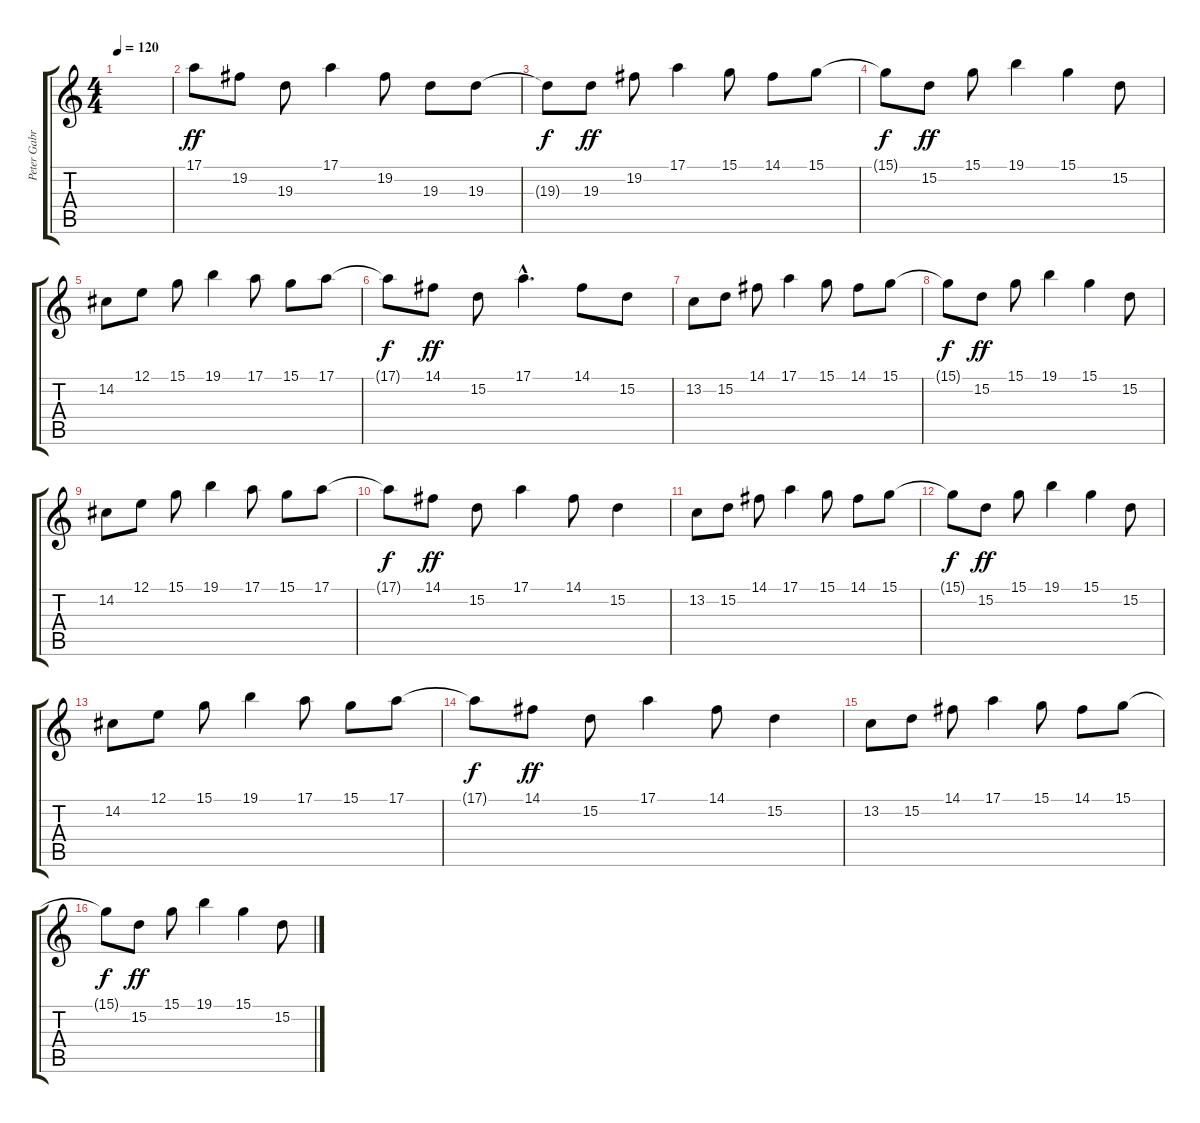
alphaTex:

\track ("Peter Gabriel" "Peter Gabr") {instrument flute}
\staff {score tabs}
\tuning (E4 B3 G3 D3 A2 E2) {hide}
\ts (4 4)
\tempo 120
\clef g2
\ks c
|
17.1.8{dy ff volume 9} 19.2.8 19.3.8 17.1.4 19.2.8 19.3.8 19.3.8 |
19.3{t}.8{dy f} 19.3.8{dy ff} 19.2.8 17.1.4 15.1.8 14.1.8 15.1.8 |
15.1{t}.8{dy f} 15.2.8{dy ff} 15.1.8 19.1.4 15.1.4 15.2.8 |
14.2.8 12.1.8 15.1.8 19.1.4 17.1.8 15.1.8 17.1.8 |
17.1{t}.8{dy f} 14.1.8{dy ff} 15.2.8 17.1{hac}.4{d} 14.1.8 15.2.8 |
13.2.8 15.2.8 14.1.8 17.1.4 15.1.8 14.1.8 15.1.8 |
15.1{t}.8{dy f} 15.2.8{dy ff} 15.1.8 19.1.4 15.1.4 15.2.8 |
14.2.8 12.1.8 15.1.8 19.1.4 17.1.8 15.1.8 17.1.8 |
17.1{t}.8{dy f} 14.1.8{dy ff} 15.2.8 17.1.4 14.1.8 15.2.4 |
13.2.8 15.2.8 14.1.8 17.1.4 15.1.8 14.1.8 15.1.8 |
15.1{t}.8{dy f} 15.2.8{dy ff} 15.1.8 19.1.4 15.1.4 15.2.8 |
14.2.8 12.1.8 15.1.8 19.1.4 17.1.8 15.1.8 17.1.8 |
17.1{t}.8{dy f} 14.1.8{dy ff} 15.2.8 17.1.4 14.1.8 15.2.4 |
13.2.8 15.2.8 14.1.8 17.1.4 15.1.8 14.1.8 15.1.8 |
15.1{t}.8{dy f} 15.2.8{dy ff} 15.1.8 19.1.4 15.1.4 15.2.8
